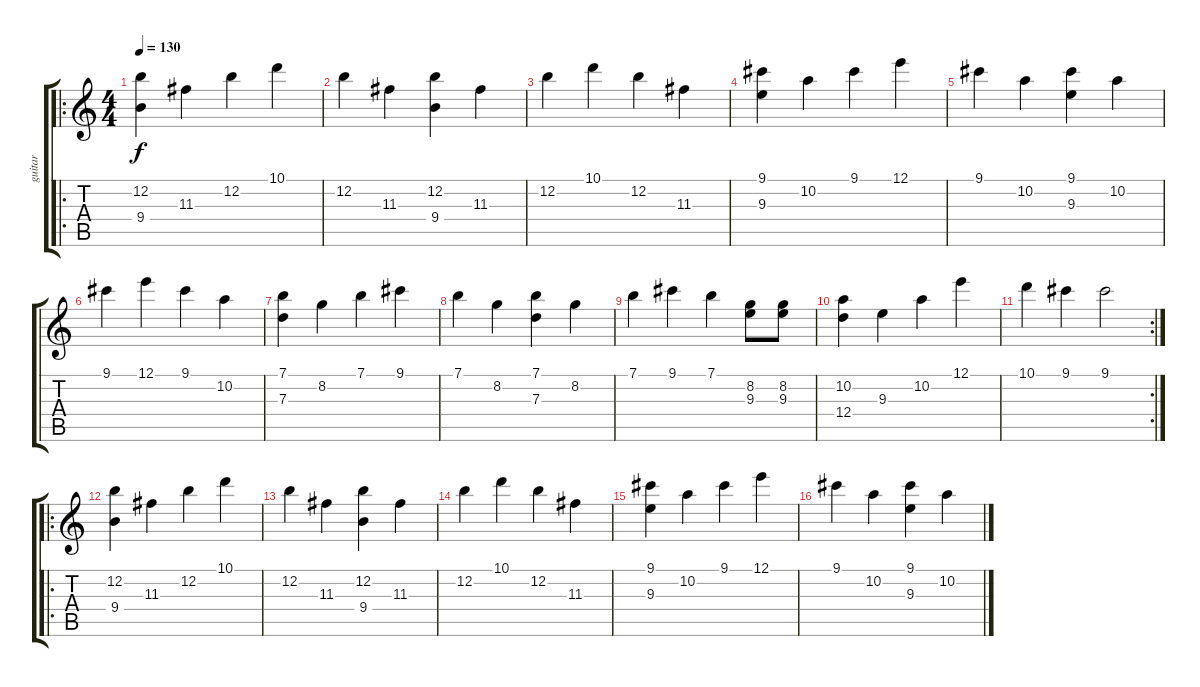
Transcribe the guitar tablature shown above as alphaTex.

\track ("guitar" "guitar") {instrument acousticguitarnylon}
\staff {score tabs}
\tuning (E4 B3 G3 D3 A2 E2) {hide}
\ro
\ts (4 4)
\tempo 130
\clef g2
\ks c
(12.2 9.4).4{dy f instrument acousticguitarnylon} 11.3.4 12.2.4 10.1.4 |
12.2.4 11.3.4 (12.2 9.4).4 11.3.4 |
12.2.4 10.1.4 12.2.4 11.3.4 |
(9.1 9.3).4 10.2.4 9.1.4 12.1.4 |
9.1.4 10.2.4 (9.1 9.3).4 10.2.4 |
9.1.4 12.1.4 9.1.4 10.2.4 |
(7.1 7.3).4 8.2.4 7.1.4 9.1.4 |
7.1.4 8.2.4 (7.1 7.3).4 8.2.4 |
7.1.4 9.1.4 7.1.4 (8.2 9.3).8 (8.2 9.3).8 |
(10.2 12.4).4 9.3.4 10.2.4 12.1.4 |
\rc 2
10.1.4 9.1.4 9.1.2 |
\ro
(12.2 9.4).4 11.3.4 12.2.4 10.1.4 |
12.2.4 11.3.4 (12.2 9.4).4 11.3.4 |
12.2.4 10.1.4 12.2.4 11.3.4 |
(9.1 9.3).4 10.2.4 9.1.4 12.1.4 |
9.1.4 10.2.4 (9.1 9.3).4 10.2.4
